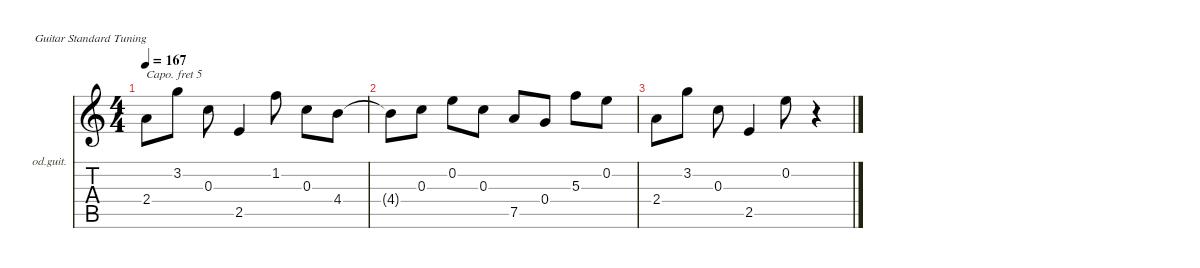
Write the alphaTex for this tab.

\hideDynamics
\bracketExtendMode nobrackets
\firstSystemTrackNameOrientation horizontal
\otherSystemsTrackNameOrientation horizontal
\track ("Main Gt." "od.guit.") {instrument overdrivenguitar}
\staff {score tabs}
\capo 5
\tuning (E4 B3 G3 D3 A2 E2)
\ts (4 4)
\tempo 167
\clef g2
\ks aminor
2.4.8{dy mf beam Down} 3.2.8{beam Down} 0.3.8{beam Down} 2.5.4{beam Up} 1.2.8{beam Down} 0.3.8{beam Down} 4.4.8{beam Down} |
4.4{t}.8{beam Down} 0.3.8{beam Down} 0.2.8{beam Down} 0.3.8{beam Down} 7.5.8{beam Up} 0.4.8{beam Up} 5.3.8{beam Down} 0.2.8{beam Down} |
2.4.8{beam Down} 3.2.8{beam Down} 0.3.8{beam Down} 2.5.4{beam Up} 0.2.8{beam Down} r.4{beam Down}
